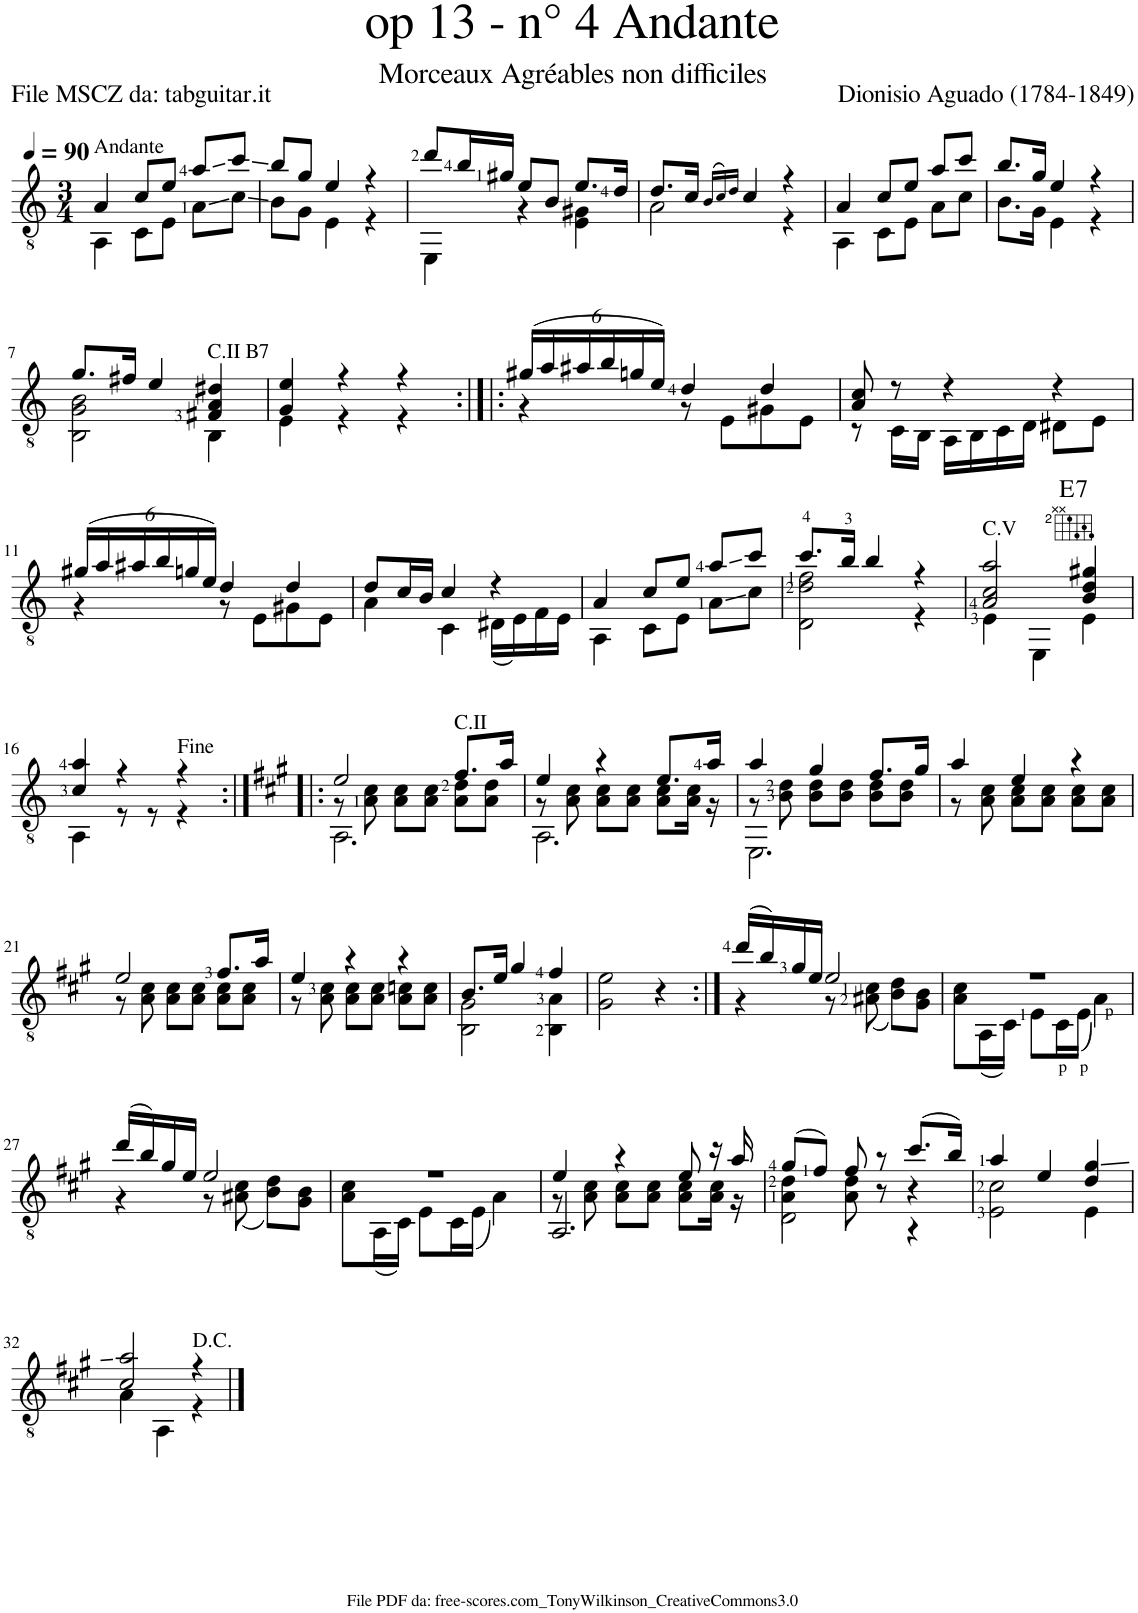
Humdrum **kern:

**kern	**harte
*part1	*part1
*staff1	*
*I"Guitar	*
*I'Guit.	*
*clefGv2	*
*k[]	*
*M3/4	*
*MM90	*
=1	=1
*^	*
!LO:TX:a:t=Andante	!	!
4A/	4AA\	.
8c/L	8C\L	.
8e/J	8E\J	.
8a/L	8A\L	.
8cc/J	8c\J	.
=2	=2	=2
8b/L	8B\L	.
8g/J	8G\J	.
4e/	4E\	.
4r	4r	.
=3	=3	=3
8dd/L	4EE\	.
16b/L	.	.
16g#X/JJ	.	.
8e/L	4r	.
8B/J	.	.
8.e/L	4E\ 4G#X\	.
16d/Jk	.	.
=4	=4	=4
8.d/L	2A\	.
16c/Jk	.	.
(16qB/LL	.	.
16qc/)	.	.
16qd/JJ	.	.
4c/	.	.
4r	4r	.
=5	=5	=5
4A/	4AA\	.
8c/L	8C\L	.
8e/J	8E\J	.
8a/L	8A\L	.
8cc/J	8c\J	.
=6	=6	=6
8.b/L	8.B\L	.
16g/Jk	16G\Jk	.
4e/	4E\	.
4r	4r	.
!!LO:LB:g=z	!!
=7	=7	=7
8.g/L	2BB\ 2G\ 2B\	.
16f#X/Jk	.	.
4e/	.	.
!LO:TX:a:t=C.II B7	!	!
4F#X/ 4A/ 4d#X/	4BB\	.
=8	=8	=8
4G/ 4e/	4E\	.
4r	4r	.
4r	4r	.
=9:|!|:	=9:|!|:	=9:|!|:
*Xbrackettup	*	*
(24g#X/LL	4r	.
24a/	.	.
24a#X/	.	.
24b/	.	.
24gn/	.	.
24e/JJ)	.	.
4d/	8r	.
.	8E\L	.
4d/	8G#X\	.
.	8E\J	.
=10	=10	=10
8A/ 8c/	8r	.
8r	16C\LL	.
.	16BB\JJ	.
4r	16AA\LL	.
.	16BB\	.
.	16C\	.
.	16D\JJ	.
4r	8D#X\L	.
.	8E\J	.
!!LO:LB:g=z	!!
=11	=11	=11
(24g#X/LL	4r	.
24a/	.	.
24a#X/	.	.
24b/	.	.
24gn/	.	.
24e/JJ)	.	.
4d/	8r	.
.	8E\L	.
4d/	8G#X\	.
.	8E\J	.
=12	=12	=12
8d/L	4A\	.
16c/L	.	.
16B/JJ	.	.
4c/	4C\	.
4r	(16D#X\LL	.
.	16E\)	.
.	16F\	.
.	16E\JJ	.
=13	=13	=13
4A/	4AA\	.
8c/L	8C\L	.
8e/J	8E\J	.
8a/L	8A\L	.
8cc/J	8c\J	.
=14	=14	=14
8.cc/L	2D\ 2d\ 2f\	.
16b/Jk	.	.
4b/	.	.
4r	4r	.
=15	=15	=15
!LO:TX:a:t=C.V	!	!
2A/ 2c/ 2a/	4E\	.
.	4EE\	.
!	!	!LO:H:kt=7
4B/ 4d/ 4g#X/	4E\	E:7
!!LO:LB:g=z	!!
=16	=16	=16
4c/ 4a/	4AA\	.
4r	8r	.
.	8r	.
4r	4r	.
*v	*v	*
=17:|!|:	=17:|!|:
*k[f#c#g#]	*
*^	*
*	*^	*
2e/	8r	2.AA\	.
.	8A\ 8c#\	.	.
.	8A\ 8c#\L	.	.
.	8A\ 8c#\J	.	.
!LO:TX:a:t=C.II	!	!	!
8.f#/L	8A\ 8d\L	.	.
.	8A\ 8d\J	.	.
16a/Jk	.	.	.
=18	=18	=18	=18
4e/	8r	2.AA\	.
.	8A\ 8c#\	.	.
4r	8A\ 8c#\L	.	.
.	8A\ 8c#\J	.	.
8.e/L	8A\ 8c#\L	.	.
.	16A\ 16c#\Jk	.	.
16a/Jk	16r	.	.
=19	=19	=19	=19
4a/	8r	2.EE\	.
.	8B\ 8d\	.	.
4g#/	8B\ 8d\L	.	.
.	8B\ 8d\J	.	.
8.f#/L	8B\ 8d\L	.	.
.	8B\ 8d\J	.	.
16g#/Jk	.	.	.
*	*v	*v	*
=20	=20	=20
4a/	8r	.
.	8A\ 8c#\	.
4e/	8A\ 8c#\L	.
.	8A\ 8c#\J	.
4r	8A\ 8c#\L	.
.	8A\ 8c#\J	.
!!LO:LB:g=z	!!
=21	=21	=21
2e/	8r	.
.	8A\ 8c#\	.
.	8A\ 8c#\L	.
.	8A\ 8c#\J	.
8.f#/L	8A\ 8c#\L	.
.	8A\ 8c#\J	.
16a/Jk	.	.
=22	=22	=22
4e/	8r	.
.	8A\ 8c#\	.
4r	8A\ 8c#\L	.
.	8A\ 8c#\J	.
4r	8A\ 8cn\L	.
.	8A\ 8c\J	.
=23	=23	=23
8.B/L	2BB\ 2G#\	.
16e/Jk	.	.
4g#/	.	.
4f#/	4BB\ 4A\	.
*v	*v	*
=24	=24
2G#\ 2e\	.
4r	.
=25:|!	=25:|!
*^	*
(16dd/LL	4r	.
16b/)	.	.
16g#/	.	.
16e/JJ	.	.
2e/	8r	.
.	(8A#X\ 8c#\	.
.	8B\ 8d\L)	.
.	8G#\ 8B\J	.
=26	=26	=26
2.r	8A\ 8c#\L	.
.	(16AA\L	.
.	16C#\JJ)	.
.	8E\L	.
.	16C#\L	.
.	(16E\JJ	.
.	4A\)	.
!!LO:LB:g=z	!!
=27	=27	=27
(16dd/LL	4r	.
16b/)	.	.
16g#/	.	.
16e/JJ	.	.
2e/	8r	.
.	(8A#X\ 8c#\	.
.	8B\ 8d\L)	.
.	8G#\ 8B\J	.
=28	=28	=28
2.r	8A\ 8c#\L	.
.	(16AA\L	.
.	16C#\JJ)	.
.	8E\L	.
.	16C#\L	.
.	(16E\JJ	.
.	4A\)	.
=29	=29	=29
*	*^	*
4e/	8r	2.AA/	.
.	8A\ 8c#\	.	.
4r	8A\ 8c#\L	.	.
.	8A\ 8c#\J	.	.
8e/	8A\ 8c#\L	.	.
16r	16A\ 16c#\Jk	.	.
16a/	16r	.	.
=30	=30	=30	=30
(8g#/L	4A\ 4d\	2D\	.
8f#/J)	.	.	.
8f#/	8A\ 8d\	.	.
8r	8r	.	.
(8.cc#/L	4r	4r	.
16b/Jk)	.	.	.
*	*v	*v	*
=31	=31	=31
4a/	2E\ 2c#\	.
4e/	.	.
4d/ 4g#/	4E\	.
!!LO:LB:g=z	!!
=32	=32	=32
2c#/ 2a/	4A\	.
.	4AA\	.
4r	4r	.
*v	*v	*
==	==
*-	*-
